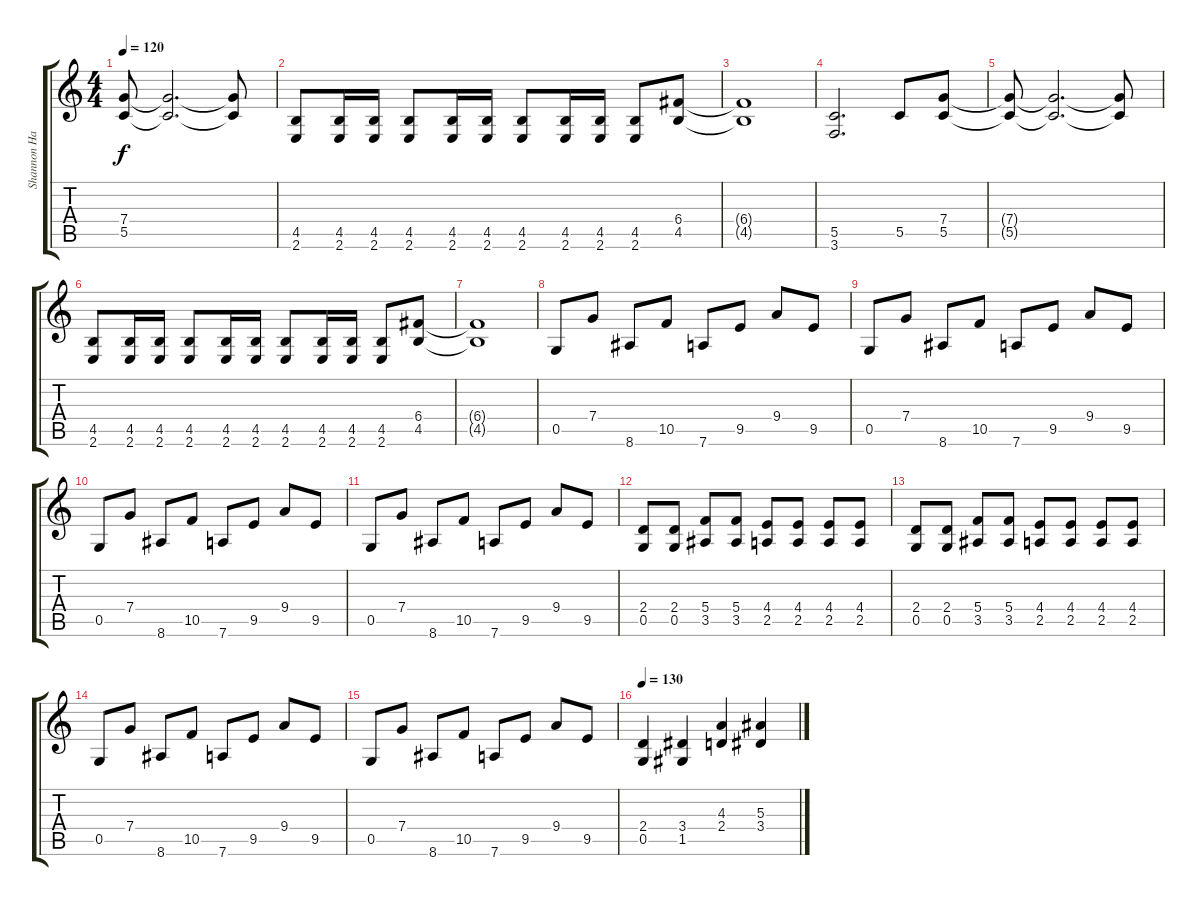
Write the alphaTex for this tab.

\track ("Shannon Hamm" "Shannon Ha") {instrument distortionguitar}
\staff {score tabs}
\tuning (D4 A3 F3 C3 G2 D2) {hide}
\ts (4 4)
\tempo 120
\clef g2
\ks c
(7.4{t} 5.5{t}).8{dy f} (7.4{t} 5.5{t}).2{d} (7.4{t} 5.5{t}).8 |
(4.5 2.6).8 (4.5 2.6).16 (4.5 2.6).16 (4.5 2.6).8 (4.5 2.6).16 (4.5 2.6).16 (4.5 2.6).8 (4.5 2.6).16 (4.5 2.6).16 (4.5 2.6).8 (6.4 4.5).8 |
(6.4{t} 4.5{t}).1 |
(5.5 3.6).2{d} 5.5.8 (7.4 5.5).8 |
(7.4{t} 5.5{t}).8 (7.4{t} 5.5{t}).2{d} (7.4{t} 5.5{t}).8 |
(4.5 2.6).8 (4.5 2.6).16 (4.5 2.6).16 (4.5 2.6).8 (4.5 2.6).16 (4.5 2.6).16 (4.5 2.6).8 (4.5 2.6).16 (4.5 2.6).16 (4.5 2.6).8 (6.4 4.5).8 |
(6.4{t} 4.5{t}).1 |
0.5.8 7.4.8 8.6.8 10.5.8 7.6.8 9.5.8 9.4.8 9.5.8 |
0.5.8 7.4.8 8.6.8 10.5.8 7.6.8 9.5.8 9.4.8 9.5.8 |
0.5.8 7.4.8 8.6.8 10.5.8 7.6.8 9.5.8 9.4.8 9.5.8 |
0.5.8 7.4.8 8.6.8 10.5.8 7.6.8 9.5.8 9.4.8 9.5.8 |
(2.4 0.5).8 (2.4 0.5).8 (5.4 3.5).8 (5.4 3.5).8 (4.4 2.5).8 (4.4 2.5).8 (4.4 2.5).8 (4.4 2.5).8 |
(2.4 0.5).8 (2.4 0.5).8 (5.4 3.5).8 (5.4 3.5).8 (4.4 2.5).8 (4.4 2.5).8 (4.4 2.5).8 (4.4 2.5).8 |
0.5.8 7.4.8 8.6.8 10.5.8 7.6.8 9.5.8 9.4.8 9.5.8 |
0.5.8 7.4.8 8.6.8 10.5.8 7.6.8 9.5.8 9.4.8 9.5.8 |
\tempo 130
(2.4 0.5).4 (3.4 1.5).4 (4.3 2.4).4 (5.3 3.4).4
